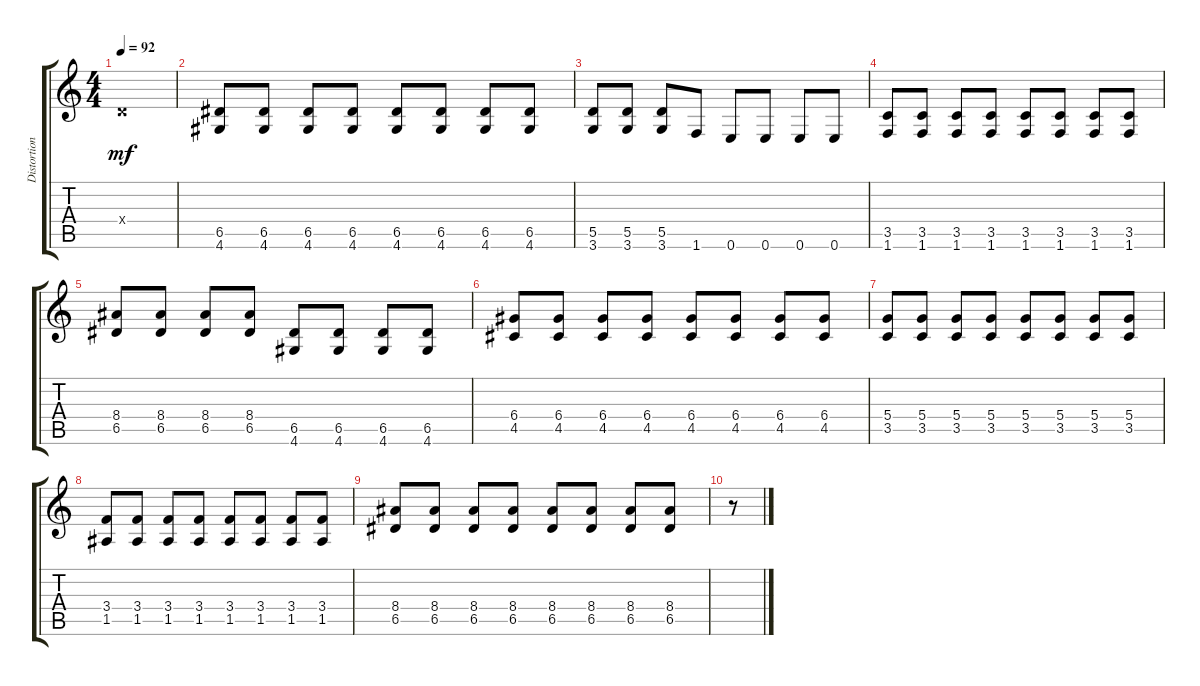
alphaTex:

\track ("Distortion Guitar" "Distortion") {instrument distortionguitar}
\staff {score tabs}
\tuning (E4 B3 G3 D3 A2 E2) {hide}
\ts (4 4)
\tempo 92
\clef g2
\ks c
0.4{x}.1{dy mf instrument distortionguitar} |
(6.5 4.6).8 (6.5 4.6).8 (6.5 4.6).8 (6.5 4.6).8 (6.5 4.6).8 (6.5 4.6).8 (6.5 4.6).8 (6.5 4.6).8 |
(5.5 3.6).8 (5.5 3.6).8 (5.5 3.6).8 1.6.8 0.6.8 0.6.8 0.6.8 0.6.8 |
(3.5 1.6).8 (3.5 1.6).8 (3.5 1.6).8 (3.5 1.6).8 (3.5 1.6).8 (3.5 1.6).8 (3.5 1.6).8 (3.5 1.6).8 |
(8.4 6.5).8 (8.4 6.5).8 (8.4 6.5).8 (8.4 6.5).8 (6.5 4.6).8 (6.5 4.6).8 (6.5 4.6).8 (6.5 4.6).8 |
(6.4 4.5).8 (6.4 4.5).8 (6.4 4.5).8 (6.4 4.5).8 (6.4 4.5).8 (6.4 4.5).8 (6.4 4.5).8 (6.4 4.5).8 |
(5.4 3.5).8 (5.4 3.5).8 (5.4 3.5).8 (5.4 3.5).8 (5.4 3.5).8 (5.4 3.5).8 (5.4 3.5).8 (5.4 3.5).8 |
(3.4 1.5).8 (3.4 1.5).8 (3.4 1.5).8 (3.4 1.5).8 (3.4 1.5).8 (3.4 1.5).8 (3.4 1.5).8 (3.4 1.5).8 |
(8.4 6.5).8 (8.4 6.5).8 (8.4 6.5).8 (8.4 6.5).8 (8.4 6.5).8 (8.4 6.5).8 (8.4 6.5).8 (8.4 6.5).8 |
r.8
